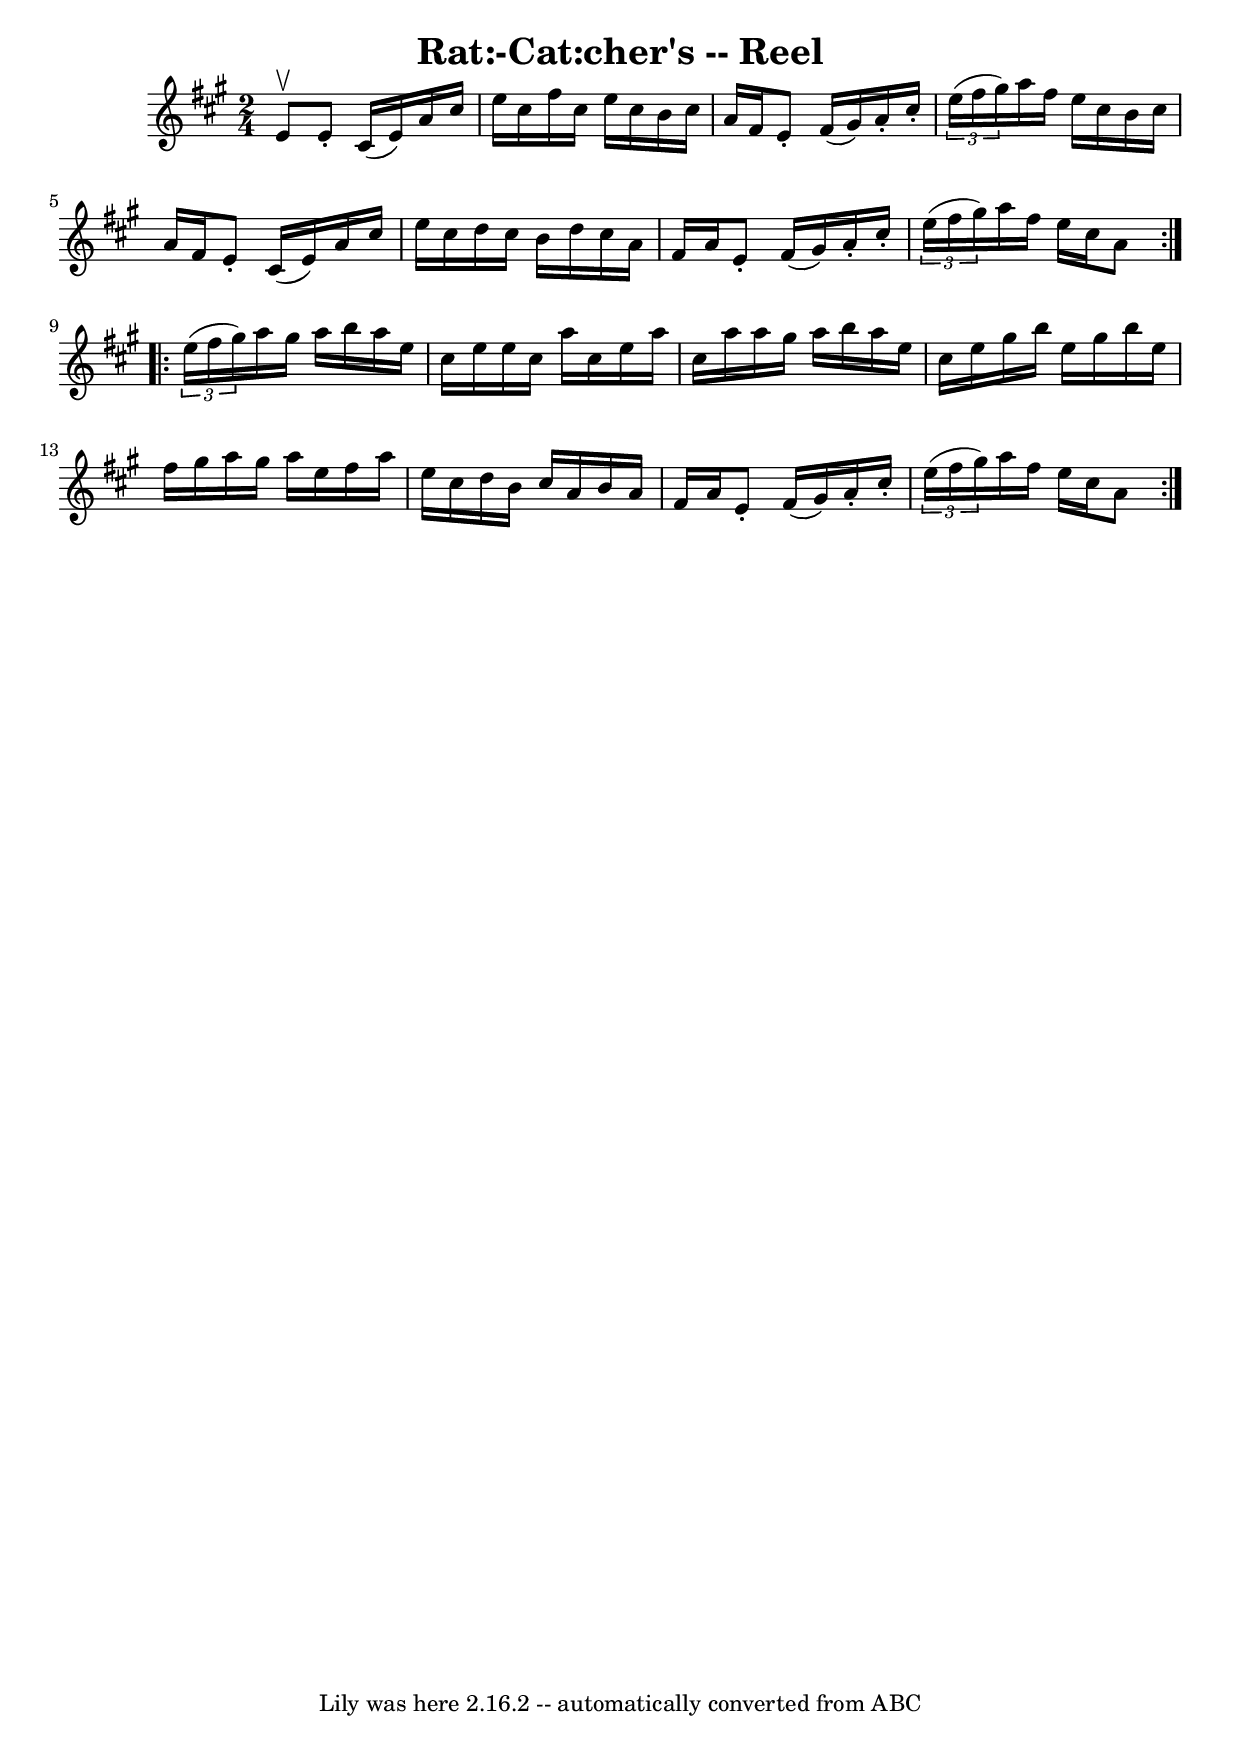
\version "2.16.2"
\include "Mammoth.ily"
\header {
  %% book = "Ryan's Mammoth Collection"
  crossRefNumber = "1"
  footnotes = ""
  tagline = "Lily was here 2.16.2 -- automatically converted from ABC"
  title = "Rat:-Cat:cher's -- Reel"

}
voicedefault =  {



  \repeat volta 2 {

    \time 2/4 
    \key a \major
    e'8^\upbow |
    e'8-. cis'16 (e'16) 
    a'16 cis''16 e''16 cis''16    |
    fis''16 cis''16 e''16 
    cis''16 b'16 cis''16 a'16 fis'16    |
    e'8-. fis'16 (
    gis'16) a'16-. cis''16-.   \times 2/3 { e''16 (fis''16    
					      gis''16) 
					    }   |
    a''16 fis''16 e''16 cis''16 b'16    
    cis''16 a'16 fis'16    |
    e'8-. cis'16 (e'16) a'16   
    cis''16 e''16 cis''16    |
    d''16 cis''16 b'16 d''16    
    cis''16 a'16 fis'16 a'16    |
    e'8-. fis'16 (gis'16)  
    a'16-. cis''16-.   \times 2/3 { e''16 (fis''16 gis''16) 
				    }    |
    a''16 fis''16 e''16 cis''16 a'8    
  } 
  \repeat volta 2 {
    
    \times 2/3 { e''16 (fis''16 gis''16) 
	       } |
    a''16    
    gis''16 a''16 b''16 a''16 e''16 cis''16 e''16    |
    
    e''16 cis''16 a''16 cis''16 e''16 a''16 cis''16 a''16     |
    a''16 gis''16 a''16 b''16 a''16 e''16 cis''16    
    e''16    |
    gis''16 b''16 e''16 gis''16 b''16 e''16    
    fis''16 gis''16    |
    a''16 gis''16 a''16 e''16    
    fis''16 a''16 e''16 cis''16    |
    d''16 b'16 cis''16    
    a'16 b'16 a'16 fis'16 a'16    |
    e'8-. fis'16 (gis'16 ) a'16-. cis''16-.   \times 2/3 { e''16 (fis''16 gis''16) 
				      }   |
    a''16 fis''16 e''16 cis''16 a'8    
  }   

}

\score{
  <<

    \context Staff="default"
    {
      \voicedefault 
      
    }

  >>
  \layout {
    
  }
  \midi {
  }

}
